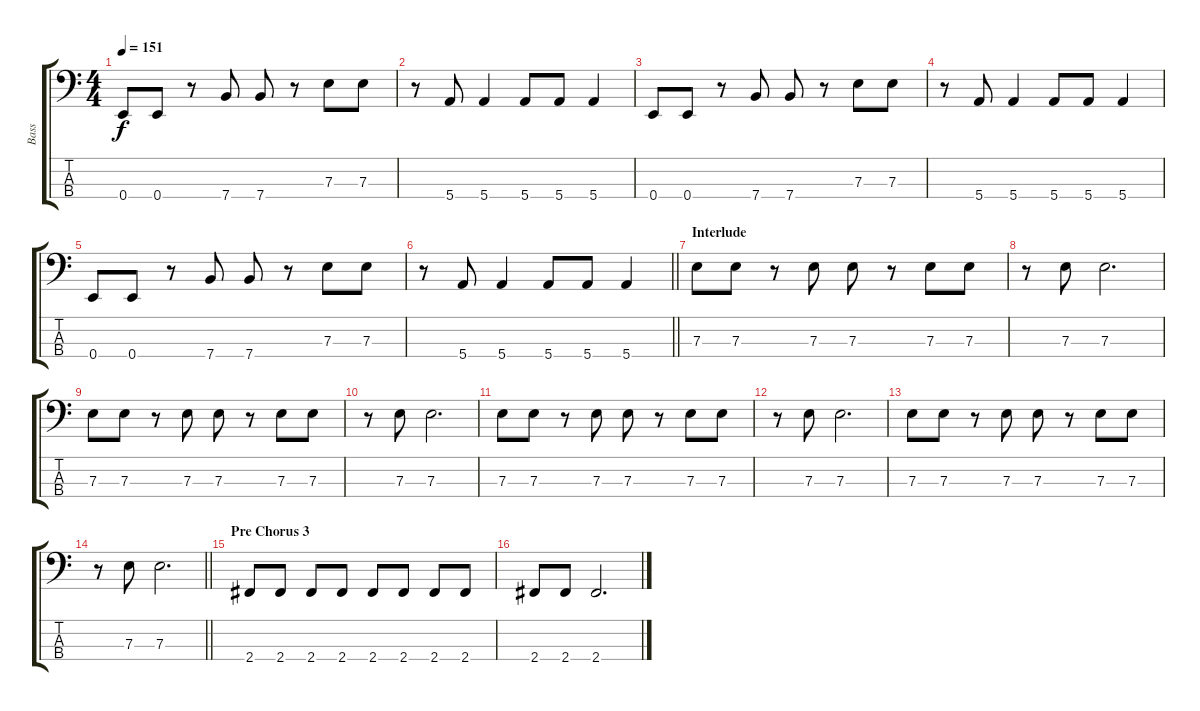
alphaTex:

\track ("Bass" "Bass") {instrument electricbassfinger}
\staff {score tabs}
\tuning (G2 D2 A1 E1) {hide}
\ts (4 4)
\tempo 151
\clef f4
\ks c
0.4.8{dy f} 0.4.8 r.8 7.4.8 7.4.8 r.8 7.3.8 7.3.8 |
r.8 5.4.8 5.4.4 5.4.8 5.4.8 5.4.4 |
0.4.8 0.4.8 r.8 7.4.8 7.4.8 r.8 7.3.8 7.3.8 |
r.8 5.4.8 5.4.4 5.4.8 5.4.8 5.4.4 |
0.4.8 0.4.8 r.8 7.4.8 7.4.8 r.8 7.3.8 7.3.8 |
\barLineRight lightlight
r.8 5.4.8 5.4.4 5.4.8 5.4.8 5.4.4 |
\section ("" "Interlude")
7.3.8 7.3.8 r.8 7.3.8 7.3.8 r.8 7.3.8 7.3.8 |
r.8 7.3.8 7.3.2{d} |
7.3.8 7.3.8 r.8 7.3.8 7.3.8 r.8 7.3.8 7.3.8 |
r.8 7.3.8 7.3.2{d} |
7.3.8 7.3.8 r.8 7.3.8 7.3.8 r.8 7.3.8 7.3.8 |
r.8 7.3.8 7.3.2{d} |
7.3.8 7.3.8 r.8 7.3.8 7.3.8 r.8 7.3.8 7.3.8 |
\barLineRight lightlight
r.8 7.3.8 7.3.2{d} |
\section ("" "Pre Chorus 3")
2.4.8 2.4.8 2.4.8 2.4.8 2.4.8 2.4.8 2.4.8 2.4.8 |
2.4.8 2.4.8 2.4.2{d}
